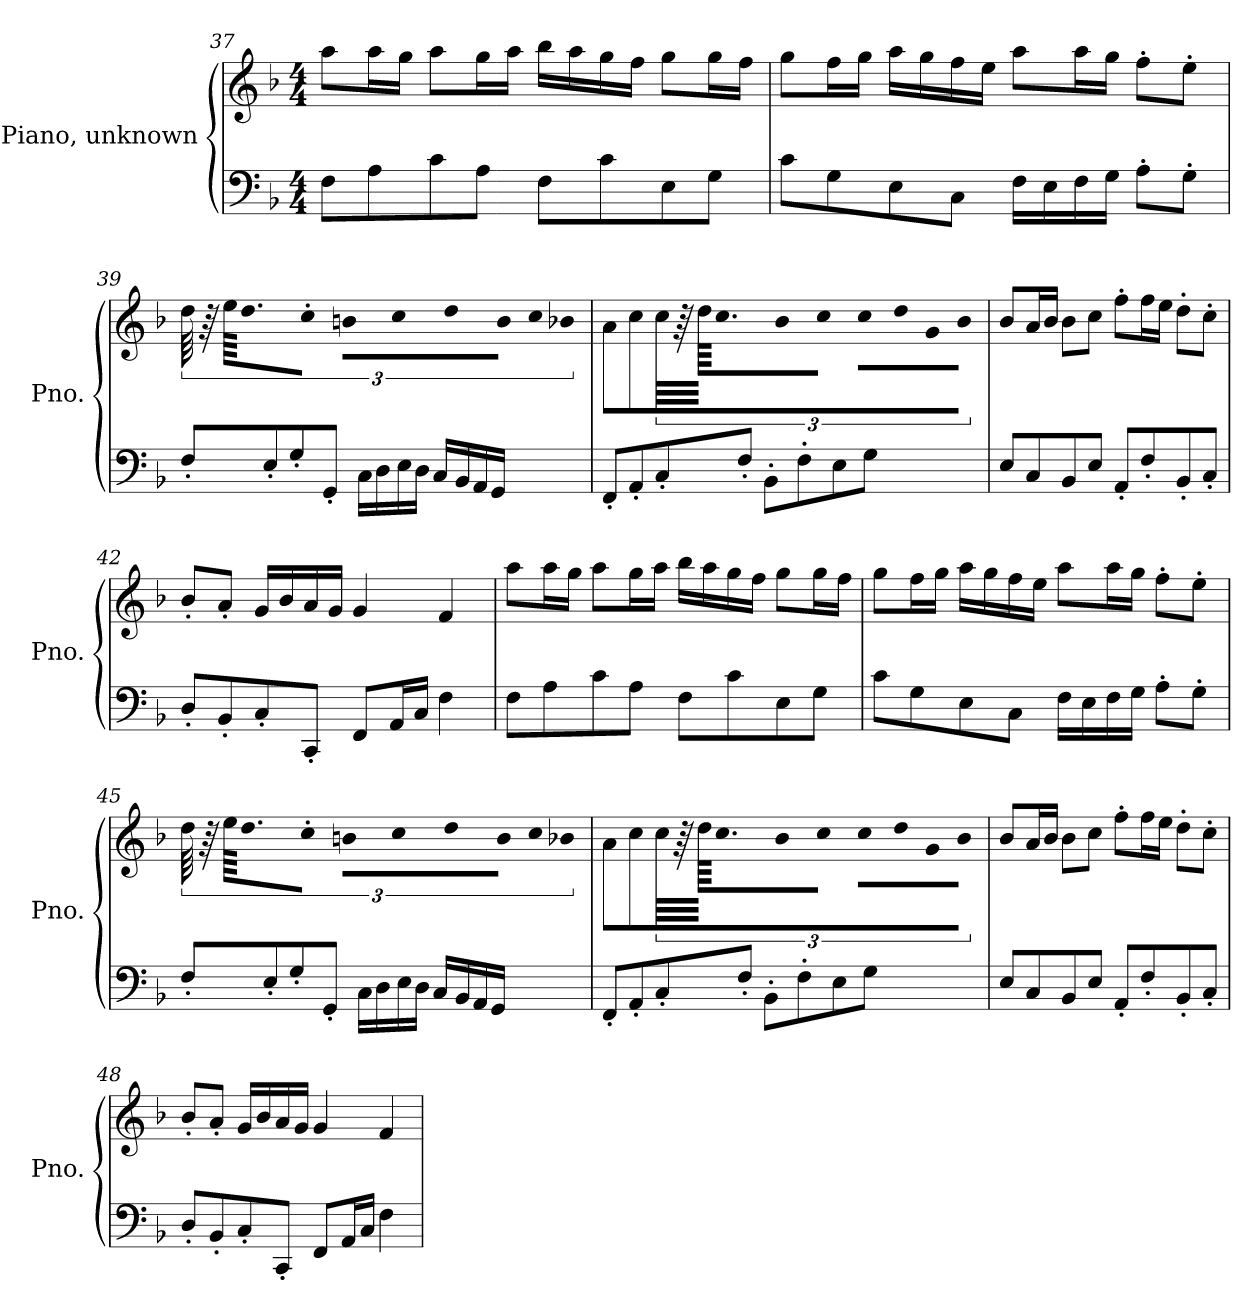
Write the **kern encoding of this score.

**kern	**kern
*part1	*part1
*staff2	*staff1
*I"Piano, unknown	*
*I'Pno.	*
!!LO:LB:g=z
*clefF4	*clefG2
*k[b-]	*k[b-]
*M4/4	*M4/4
=37	=37
8F\L	8aa\L
8A\	16aa\L
.	16gg\JJ
8c\	8aa\L
8A\J	16gg\L
.	16aa\JJ
8F\L	16bb-\LL
.	16aa\
8c\	16gg\
.	16ff\JJ
8E\	8gg\L
8G\J	16gg\L
.	16ff\JJ
=38	=38
8c\L	8gg\L
8G\	16ff\L
.	16gg\JJ
8E\	16aa\LL
.	16gg\
8C\J	16ff\
.	16ee\JJ
16F\LL	8aa\L
16E\	.
16F\	16aa\L
16G\JJ	16gg\JJ
8A'\L	8ff'\L
8G'\J	8ee'\J
=39	=39
8F'/L	96dd\
.	96r
.	96ee\KKLL
.	16.dd\J
8E'/	8cc'\J
8G'/	16bn\LL
.	16cc\
8GG'/J	16dd\
.	16b\JJ
16C\LL	4cc\
16D\	.
16E\	.
16D\JJ	.
16C/LL	4b-X\
16BB-/	.
16AA/	.
16GG/JJ	.
!!LO:LB:g=z
=40	=40
8FF'/L	8a\L
8AA'/	8cc\
8C'/	96cc\Jkkk
.	96r
.	96dd\KKLL
.	16.cc\
8F'/J	16b-\
.	16cc\JJ
8BB-'\L	8cc\L
8F'\	8dd\
8E\	8g\
8G\J	8b-\J
=41	=41
8E/L	8b-/L
8C/	16a/L
.	16b-/JJ
8BB-/	8b-\L
8E/J	8cc\J
8AA'/L	8ff'\L
8F'/	16ff\L
.	16ee\JJ
8BB-'/	8dd'\L
8C'/J	8cc'\J
=42	=42
8D'/L	8b-'/L
8BB-'/	8a'/J
8C'/	16g/LL
.	16b-/
8CC'/J	16a/
.	16g/JJ
8FF/L	4g/
16AA/L	.
16C/JJ	.
4F\	4f/
!!LO:LB:g=z
=43	=43
8F\L	8aa\L
8A\	16aa\L
.	16gg\JJ
8c\	8aa\L
8A\J	16gg\L
.	16aa\JJ
8F\L	16bb-\LL
.	16aa\
8c\	16gg\
.	16ff\JJ
8E\	8gg\L
8G\J	16gg\L
.	16ff\JJ
=44	=44
8c\L	8gg\L
8G\	16ff\L
.	16gg\JJ
8E\	16aa\LL
.	16gg\
8C\J	16ff\
.	16ee\JJ
16F\LL	8aa\L
16E\	.
16F\	16aa\L
16G\JJ	16gg\JJ
8A'\L	8ff'\L
8G'\J	8ee'\J
=45	=45
8F'/L	96dd\
.	96r
.	96ee\KKLL
.	16.dd\J
8E'/	8cc'\J
8G'/	16bn\LL
.	16cc\
8GG'/J	16dd\
.	16b\JJ
16C\LL	4cc\
16D\	.
16E\	.
16D\JJ	.
16C/LL	4b-X\
16BB-/	.
16AA/	.
16GG/JJ	.
!!LO:PB:g=z
=46	=46
8FF'/L	8a\L
8AA'/	8cc\
8C'/	96cc\Jkkk
.	96r
.	96dd\KKLL
.	16.cc\
8F'/J	16b-\
.	16cc\JJ
8BB-'\L	8cc\L
8F'\	8dd\
8E\	8g\
8G\J	8b-\J
=47	=47
8E/L	8b-/L
8C/	16a/L
.	16b-/JJ
8BB-/	8b-\L
8E/J	8cc\J
8AA'/L	8ff'\L
8F'/	16ff\L
.	16ee\JJ
8BB-'/	8dd'\L
8C'/J	8cc'\J
=48	=48
8D'/L	8b-'/L
8BB-'/	8a'/J
8C'/	16g/LL
.	16b-/
8CC'/J	16a/
.	16g/JJ
8FF/L	4g/
16AA/L	.
16C/JJ	.
4F\	4f/
=	=
*-	*-
